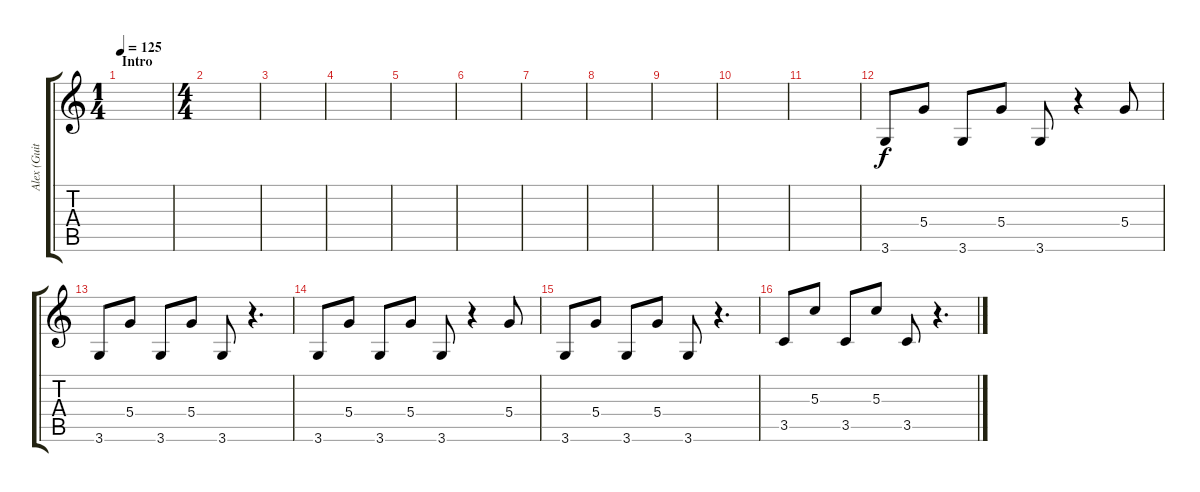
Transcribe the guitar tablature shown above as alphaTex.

\track ("Alex (Guitar 1)" "Alex (Guit") {instrument distortionguitar}
\staff {score tabs}
\tuning (E4 B3 G3 D3 A2 E2) {hide}
\ts (1 4)
\section ("" "Intro")
\tempo 125
\clef g2
\ks c
|
\ts (4 4)
|
|
|
|
|
|
|
|
|
|
3.6.8 5.4.8 3.6.8 5.4.8 3.6.8 r.4 5.4.8 |
3.6.8 5.4.8 3.6.8 5.4.8 3.6.8 r.4{d} |
3.6.8 5.4.8 3.6.8 5.4.8 3.6.8 r.4 5.4.8 |
3.6.8 5.4.8 3.6.8 5.4.8 3.6.8 r.4{d} |
3.5.8 5.3.8 3.5.8 5.3.8 3.5.8 r.4{d}
